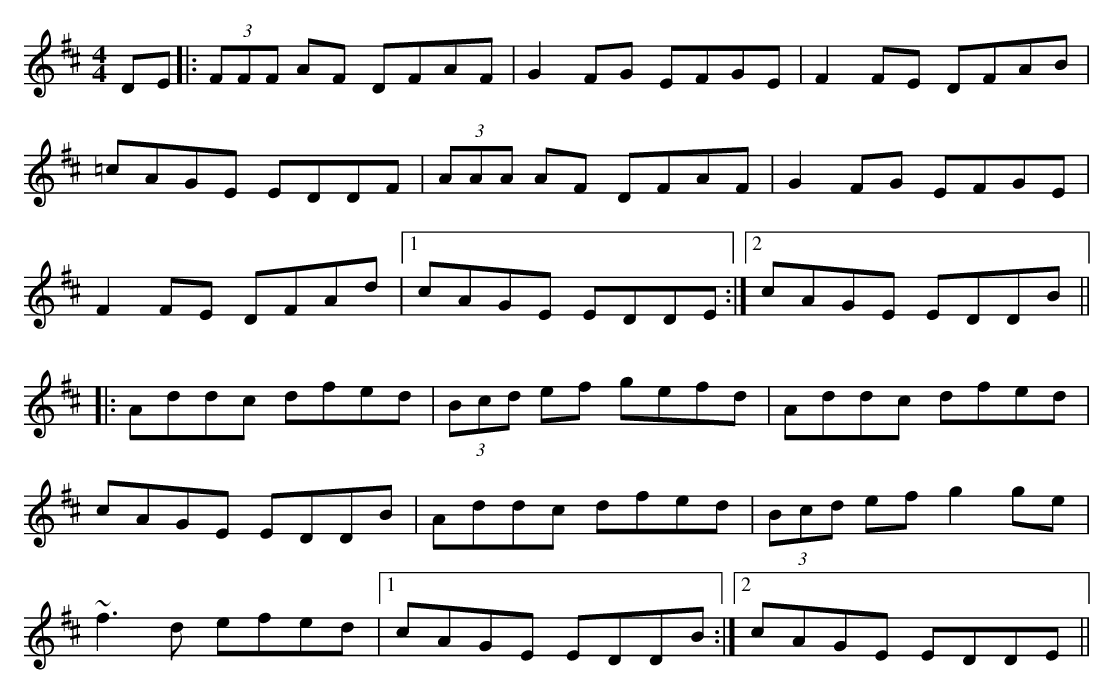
X:1
M:4/4
K:D
DE|:(3FFF AF DFAF|G2 FG EFGE|F2 FE DFAB|
=cAGE EDDF|(3AAA AF DFAF|G2 FG EFGE|
F2 FE DFAd|1 cAGE EDDE:|2 cAGE EDDB||
|:Addc dfed|(3Bcd ef gefd|Addc dfed|
cAGE EDDB|Addc dfed|(3Bcd ef g2 ge|
~f3d efed|1 cAGE EDDB:|2 cAGE EDDE||
